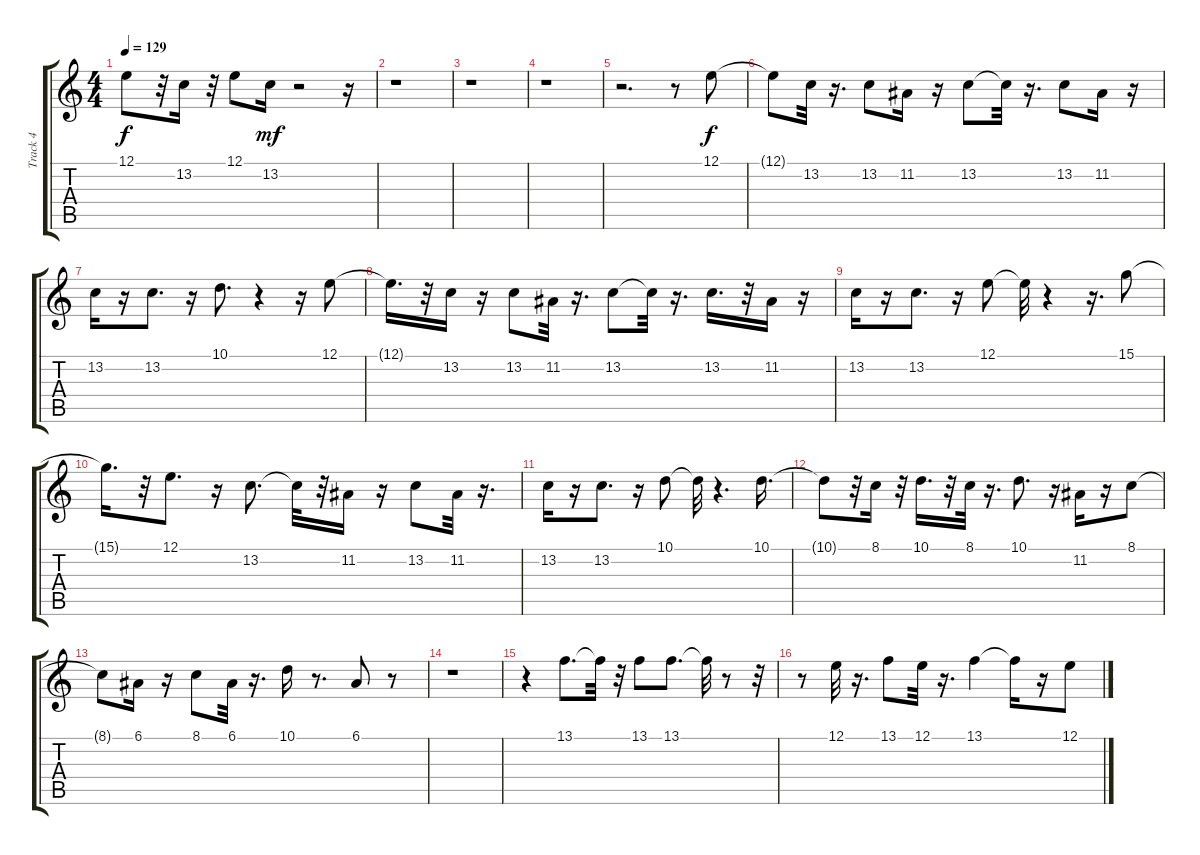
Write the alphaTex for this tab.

\track ("Track 4" "Track 4") {instrument brasssection}
\staff {score tabs}
\tuning (E4 B3 G3 D3 A2 E2) {hide}
\ts (4 4)
\tempo 129
\clef g2
\ks c
12.1{t}.8{dy f} r.32 13.2.16 r.32 12.1.8 13.2.16{dy mf} r.2 r.16 |
r.1 |
r.1 |
r.1 |
r.2{d} r.8 12.1.8{dy f instrument lead5charang} |
12.1{t}.8 13.2.32 r.16{d} 13.2.8 11.2.16 r.16 13.2.8 13.2{t}.32 r.16{d} 13.2.8 11.2.16 r.16 |
13.2.16 r.16 13.2.8{d} r.16 10.1.8{d} r.4 r.16 12.1.8 |
12.1{t}.16{d} r.32 13.2.16 r.16 13.2.8 11.2.32 r.16{d} 13.2.8 13.2{t}.32 r.16{d} 13.2.16{d} r.32 11.2.16 r.16 |
13.2.16 r.16 13.2.8{d} r.16 12.1.8 12.1{t}.32 r.4 r.16{d} 15.1.8 |
15.1{t}.16{d} r.32 12.1.8{d} r.16 13.2.8{d} 13.2{t}.32 r.32 11.2.16 r.16 13.2.8 11.2.32 r.16{d} |
13.2.16 r.16 13.2.8{d} r.16 10.1.8 10.1{t}.32 r.4{d} 10.1.16{d} |
10.1{t}.8 r.32 8.1.16 r.32 10.1.16{d} r.32 8.1.32 r.16{d} 10.1.8{d} r.16 11.2.16 r.16 8.1.8 |
8.1{t}.8 6.1.16 r.16 8.1.8 6.1.32 r.16{d} 10.1.16 r.8{d} 6.1.8 r.8 |
r.1 |
r.4 13.1.8{d} 13.1{t}.32 r.32 13.1.8 13.1.8{d} 13.1{t}.32 r.8 r.32 |
r.8 12.1.32 r.16{d} 13.1.8 12.1.32 r.16{d} 13.1.4 13.1{t}.16 r.16 12.1.8
